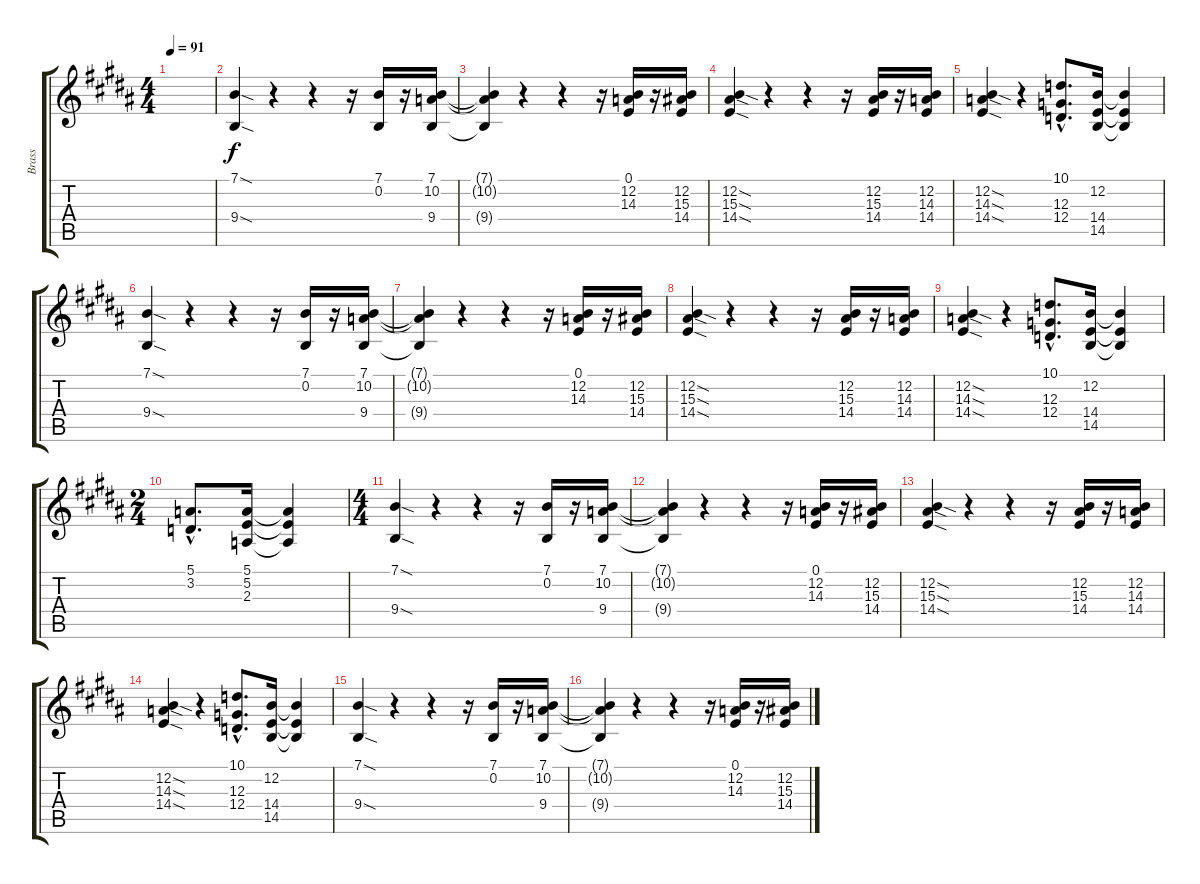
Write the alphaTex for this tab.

\track ("Brass" "Brass") {instrument brasssection}
\staff {score tabs}
\tuning (E4 B3 G3 D3 A2 E2) {hide}
\ts (4 4)
\tempo 91
\clef g2
\ks b
|
(7.1{sod} 9.4{sod}).4 r.4 r.4 r.16 (7.1 0.2).16 r.16 (7.1 10.2 9.4).16 |
(7.1{t} 10.2{t} 9.4{t}).4 r.4 r.4 r.16 (0.1 12.2 14.3).16 r.16 (12.2 15.3 14.4).16 |
(12.2{sod} 15.3{sod} 14.4{sod}).4 r.4 r.4 r.16 (12.2 15.3 14.4).16 r.16 (12.2 14.3 14.4).16 |
(12.2{sod} 14.3{sod} 14.4{sod}).4 r.4 (10.1{hac} 12.3{hac} 12.4{hac}).8{d} (12.2 14.4 14.5).16 (12.2{t} 14.4{t} 14.5{t}).4 |
(7.1{sod} 9.4{sod}).4 r.4 r.4 r.16 (7.1 0.2).16 r.16 (7.1 10.2 9.4).16 |
(7.1{t} 10.2{t} 9.4{t}).4 r.4 r.4 r.16 (0.1 12.2 14.3).16 r.16 (12.2 15.3 14.4).16 |
(12.2{sod} 15.3{sod} 14.4{sod}).4 r.4 r.4 r.16 (12.2 15.3 14.4).16 r.16 (12.2 14.3 14.4).16 |
(12.2{sod} 14.3{sod} 14.4{sod}).4 r.4 (10.1{hac} 12.3{hac} 12.4{hac}).8{d} (12.2 14.4 14.5).16 (12.2{t} 14.4{t} 14.5{t}).4 |
\ts (2 4)
(5.1{hac} 3.2{hac}).8{d} (5.1 5.2 2.3).16 (5.1{t} 5.2{t} 2.3{t}).4 |
\ts (4 4)
(7.1{sod} 9.4{sod}).4 r.4 r.4 r.16 (7.1 0.2).16 r.16 (7.1 10.2 9.4).16 |
(7.1{t} 10.2{t} 9.4{t}).4 r.4 r.4 r.16 (0.1 12.2 14.3).16 r.16 (12.2 15.3 14.4).16 |
(12.2{sod} 15.3{sod} 14.4{sod}).4 r.4 r.4 r.16 (12.2 15.3 14.4).16 r.16 (12.2 14.3 14.4).16 |
(12.2{sod} 14.3{sod} 14.4{sod}).4 r.4 (10.1{hac} 12.3{hac} 12.4{hac}).8{d} (12.2 14.4 14.5).16 (12.2{t} 14.4{t} 14.5{t}).4 |
(7.1{sod} 9.4{sod}).4 r.4 r.4 r.16 (7.1 0.2).16 r.16 (7.1 10.2 9.4).16 |
(7.1{t} 10.2{t} 9.4{t}).4 r.4 r.4 r.16 (0.1 12.2 14.3).16 r.16 (12.2 15.3 14.4).16
